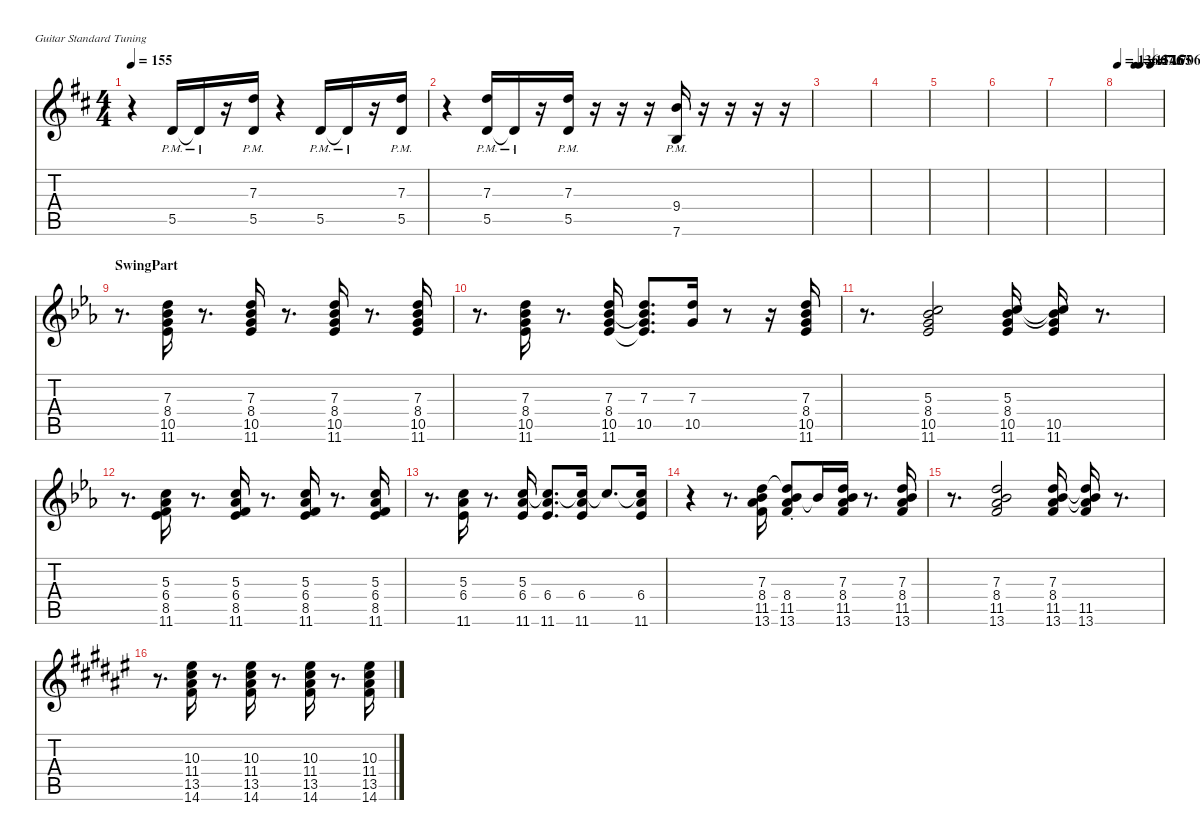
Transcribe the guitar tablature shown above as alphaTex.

\hideDynamics
\bracketExtendMode nobrackets
\singleTrackTrackNamePolicy hidden
\multiTrackTrackNamePolicy hidden
\otherSystemsTrackNameOrientation horizontal
\track ("LGuitar" "E-Gt") {defaultSystemsLayout 8 instrument electricguitarclean}
\staff {score tabs}
\tuning (E4 B3 G3 D3 A2 E2)
\ts (4 4)
\tempo 155
\clef g2
\ks d
r.4{dy mf beam Down} 5.5{pm acc forcenatural}.16{beam Up} 5.5{pm t acc forcenatural}.16{beam Up} r.16{beam Up} (7.3{pm acc forcenatural} 5.5{pm acc forcenatural}).16{beam Up} r.4{beam Up} 5.5{pm acc forcenatural}.16{beam Up} 5.5{pm t acc forcenatural}.16{beam Up} r.16{beam Up} (7.3{pm acc forcenatural} 5.5{pm acc forcenatural}).16{beam Up} |
r.4{beam Down} (7.3{pm acc forcenatural} 5.5{pm acc forcenatural}).16{beam Up} 5.5{pm t acc forcenatural}.16{beam Up} r.16{beam Up} (7.3{pm acc forcenatural} 5.5{pm acc forcenatural}).16{beam Up} r.16{beam Up} r.16{beam Up} r.16{beam Up} (9.4{pm acc forcenatural} 7.6{pm acc forcenatural}).16{beam Up} r.16{beam Up} r.16{beam Up} r.16{beam Up} r.16{beam Up} |
|
|
|
|
|
\tempo
136.576
\tempo (114.706 0.39375)
\tempo (67.6 0.5)
\tempo (155 0.74375)
|
\section ("" "SwingPart")
\ks eb
r.8{d beam Down} (11.6{acc b} 10.5{acc forcenatural} 8.4{acc b} 7.3{acc forcenatural}).16{dy mp beam Up} r.8{d beam Up} (11.6{acc b} 10.5{acc forcenatural} 8.4{acc b} 7.3{acc forcenatural}).16{beam Up} r.8{d beam Up} (11.6{acc b} 10.5{acc forcenatural} 8.4{acc b} 7.3{acc forcenatural}).16{beam Up} r.8{d beam Up} (11.6{acc b} 10.5{acc forcenatural} 8.4{acc b} 7.3{acc forcenatural}).16{beam Up} |
r.8{d beam Down} (11.6{acc b} 10.5{acc forcenatural} 8.4{acc b} 7.3{acc forcenatural}).16{beam Up} r.8{d beam Up} (11.6{acc b} 10.5{acc forcenatural} 8.4{acc b} 7.3{acc forcenatural}).16{beam Up} (10.5{acc forcenatural} 7.3{acc forcenatural} 11.6{t acc b} 8.4{t acc b}).8{d beam Up} (10.5{acc forcenatural} 7.3{acc forcenatural}).16{dy mf beam Up} r.8{beam Up} r.16{beam Up} (11.6{acc b} 10.5{acc forcenatural} 8.4{acc b} 7.3{acc forcenatural}).16{dy p beam Up} |
r.8{d beam Down} (11.6{acc b} 10.5{acc forcenatural} 8.4{acc b} 5.3{acc forcenatural}).2{dy mp beam Up} (11.6{acc b} 10.5{acc forcenatural} 8.4{acc b} 5.3{acc forcenatural}).16{beam Up} (11.6{acc b} 10.5{acc forcenatural} 8.4{t acc b} 5.3{t acc forcenatural}).16{beam Up} r.8{d beam Up} |
r.8{d beam Down} (11.6{acc b} 8.5{acc forcenatural} 6.4{acc b} 5.3{acc forcenatural}).16{beam Up} r.8{d beam Up} (11.6{acc b} 8.5{acc forcenatural} 6.4{acc b} 5.3{acc forcenatural}).16{beam Up} r.8{d beam Up} (11.6{acc b} 8.5{acc forcenatural} 6.4{acc b} 5.3{acc forcenatural}).16{beam Up} r.8{d beam Up} (11.6{acc b} 8.5{acc forcenatural} 6.4{acc b} 5.3{acc forcenatural}).16{beam Up} |
r.8{d beam Down} (11.6{acc b} 6.4{acc b} 5.3{acc forcenatural}).16{beam Up} r.8{d beam Up} (11.6{acc b} 6.4{acc b} 5.3{acc forcenatural}).16{beam Up} (11.6{acc b} 6.4{acc b} 5.3{t acc forcenatural}).8{d beam Up} (11.6{acc b} 6.4{acc b} 5.3{t acc forcenatural}).16{beam Up} 5.3{t acc forcenatural}.8{d beam Up} (11.6{acc b} 6.4{acc b} 5.3{t acc forcenatural}).16{beam Up} |
r.4{beam Down} r.8{d beam Down} (13.6{acc forcenatural} 11.5{acc b} 8.4{acc b} 7.3{acc forcenatural}).16{beam Up} (7.3{t acc forcenatural} 8.4{acc b} 13.6{st acc forcenatural} 11.5{st acc b}).8{beam Up} 8.4{t acc b}.16{beam Up} (13.6{acc forcenatural} 11.5{acc b} 8.4{acc b} 7.3{acc forcenatural}).16{beam Up} r.8{d beam Up} (13.6{acc forcenatural} 11.5{acc b} 8.4{acc b} 7.3{acc forcenatural}).16{beam Up} |
r.8{d beam Down} (13.6{acc forcenatural} 11.5{acc b} 8.4{acc b} 7.3{acc forcenatural}).2{beam Up} (13.6{acc forcenatural} 11.5{acc b} 8.4{acc b} 7.3{acc forcenatural}).16{beam Up} (13.6{acc forcenatural} 11.5{acc b} 8.4{t acc b} 7.3{t acc forcenatural}).16{beam Up} r.8{d beam Up} |
\ks f#
r.8{d beam Down} (14.6{acc #} 13.5{acc #} 11.4{acc #} 10.3{acc #}).16{beam Down} r.8{d beam Down} (14.6{acc #} 13.5{acc #} 11.4{acc #} 10.3{acc #}).16{beam Down} r.8{d beam Down} (14.6{acc #} 13.5{acc #} 11.4{acc #} 10.3{acc #}).16{beam Down} r.8{d beam Down} (14.6{acc #} 13.5{acc #} 11.4{acc #} 10.3{acc #}).16{beam Down}
